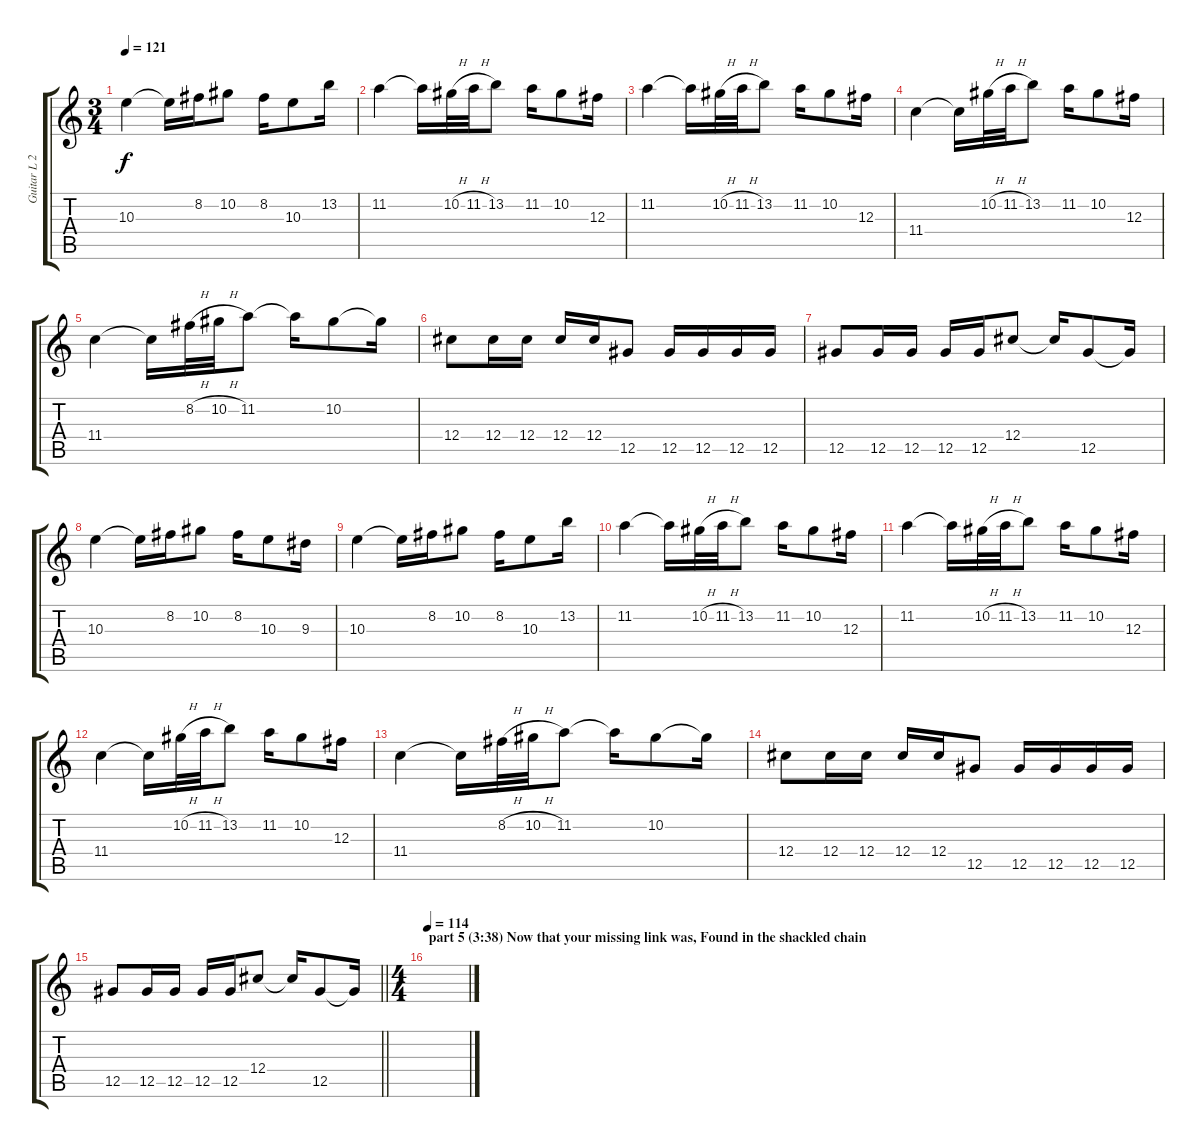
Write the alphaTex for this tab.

\track ("Guitar L 2" "Guitar L 2") {instrument distortionguitar}
\staff {score tabs}
\tuning (Eb4 Bb3 Gb3 Db3 Ab2 Eb2) {hide}
\ts (3 4)
\tempo 121
\clef g2
\ks c
10.3.4{dy f} 10.3{t}.16 8.2.16 10.2.8 8.2.16 10.3.8 13.2.16 |
11.2.4 11.2{t}.16 10.2{h}.32 11.2{h}.32 13.2.8 11.2.16 10.2.8 12.3.16 |
11.2.4 11.2{t}.16 10.2{h}.32 11.2{h}.32 13.2.8 11.2.16 10.2.8 12.3.16 |
11.4.4 11.4{t}.16 10.2{h}.32 11.2{h}.32 13.2.8 11.2.16 10.2.8 12.3.16 |
11.4.4 11.4{t}.16 8.2{h}.32 10.2{h}.32 11.2.8 11.2{t}.16 10.2.8 10.2{t}.16 |
12.4.8 12.4.16 12.4.16 12.4.16 12.4.16 12.5.8 12.5.16 12.5.16 12.5.16 12.5.16 |
12.5.8 12.5.16 12.5.16 12.5.16 12.5.16 12.4.8 12.4{t}.16 12.5.8 12.5{t}.16 |
10.3.4 10.3{t}.16 8.2.16 10.2.8 8.2.16 10.3.8 9.3.16 |
10.3.4 10.3{t}.16 8.2.16 10.2.8 8.2.16 10.3.8 13.2.16 |
11.2.4 11.2{t}.16 10.2{h}.32 11.2{h}.32 13.2.8 11.2.16 10.2.8 12.3.16 |
11.2.4 11.2{t}.16 10.2{h}.32 11.2{h}.32 13.2.8 11.2.16 10.2.8 12.3.16 |
11.4.4 11.4{t}.16 10.2{h}.32 11.2{h}.32 13.2.8 11.2.16 10.2.8 12.3.16 |
11.4.4 11.4{t}.16 8.2{h}.32 10.2{h}.32 11.2.8 11.2{t}.16 10.2.8 10.2{t}.16 |
12.4.8 12.4.16 12.4.16 12.4.16 12.4.16 12.5.8 12.5.16 12.5.16 12.5.16 12.5.16 |
\barLineRight lightlight
12.5.8 12.5.16 12.5.16 12.5.16 12.5.16 12.4.8 12.4{t}.16 12.5.8 12.5{t}.16 |
\ts (4 4)
\section ("" "part 5 (3:38) Now that your missing link was, Found in the shackled chain ")
\tempo 114
